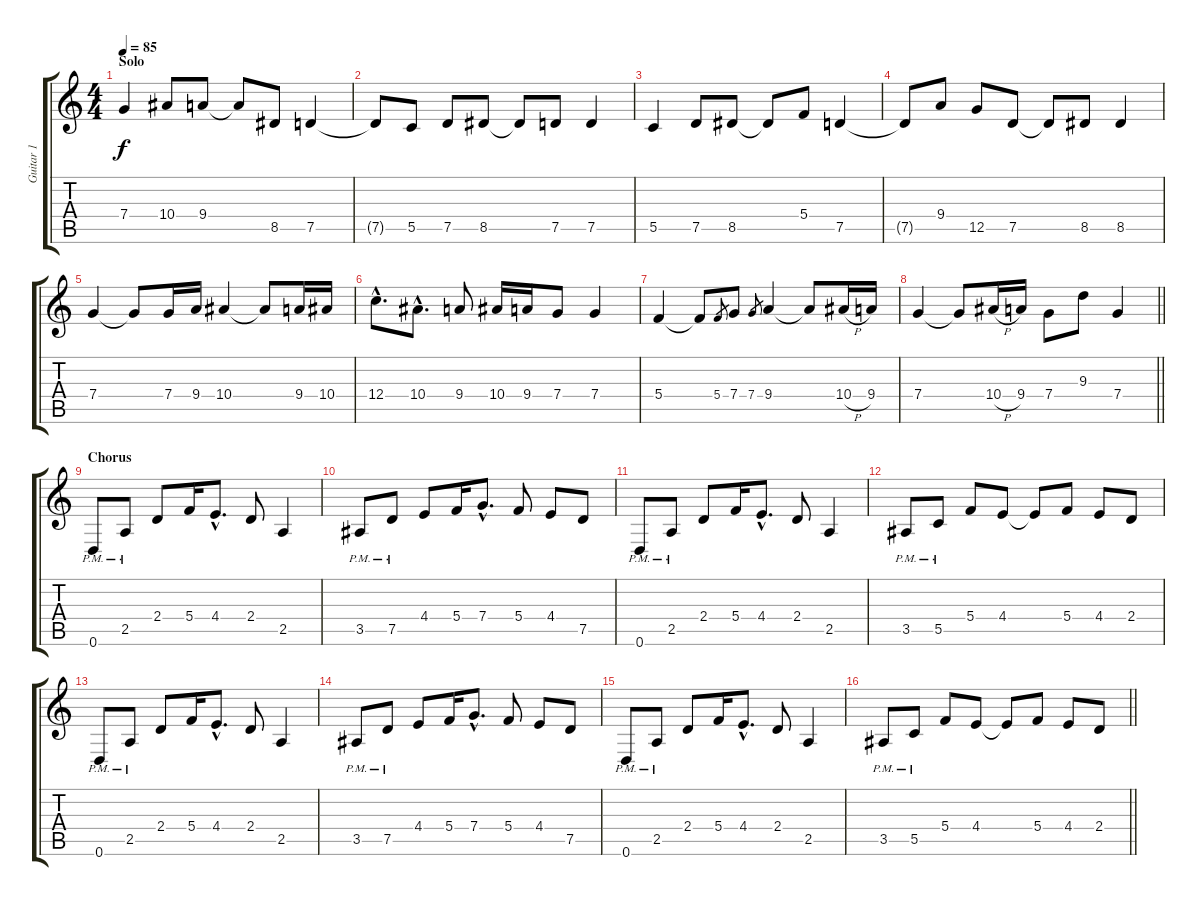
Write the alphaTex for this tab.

\track ("Guitar 1" "Guitar 1") {instrument acousticguitarnylon}
\staff {score tabs}
\tuning (D4 A3 F3 C3 G2 D2) {hide}
\ts (4 4)
\section ("" "Solo")
\tempo 85
\clef g2
\ks c
7.4.4{dy f} 10.4.8 9.4.8 9.4{t}.8 8.5.8 7.5.4 |
7.5{t}.8 5.5.8 7.5.8 8.5.8 8.5{t}.8 7.5.8 7.5.4 |
5.5.4 7.5.8 8.5.8 8.5{t}.8 5.4.8 7.5.4 |
7.5{t}.8 9.4.8 12.5.8 7.5.8 7.5{t}.8 8.5.8 8.5.4 |
7.4.4 7.4{t}.8 7.4.16 9.4.16 10.4.4 10.4{t}.8 9.4.16 10.4.16 |
12.4{hac}.8{d} 10.4{hac}.8{d} 9.4.8 10.4.16 9.4.16 7.4.8 7.4.4 |
5.4.4 5.4{t}.8 5.4.8{gr} 7.4.8 7.4.8{gr} 9.4.4 9.4{t}.8 10.4{h}.16 9.4.16 |
\barLineRight lightlight
7.4.4 7.4{t}.8 10.4{h}.16 9.4.16 7.4.8 9.3.8 7.4.4 |
\section ("" "Chorus")
0.6{pm}.8 2.5{pm}.8 2.4.8 5.4.16 4.4{hac}.8{d} 2.4.8 2.5.4 |
3.5{pm}.8 7.5{pm}.8 4.4.8 5.4.16 7.4{hac}.8{d} 5.4.8 4.4.8 7.5.8 |
0.6{pm}.8 2.5{pm}.8 2.4.8 5.4.16 4.4{hac}.8{d} 2.4.8 2.5.4 |
3.5{pm}.8 5.5{pm}.8 5.4.8 4.4.8 4.4{t}.8 5.4.8 4.4.8 2.4.8 |
0.6{pm}.8 2.5{pm}.8 2.4.8 5.4.16 4.4{hac}.8{d} 2.4.8 2.5.4 |
3.5{pm}.8 7.5{pm}.8 4.4.8 5.4.16 7.4{hac}.8{d} 5.4.8 4.4.8 7.5.8 |
0.6{pm}.8 2.5{pm}.8 2.4.8 5.4.16 4.4{hac}.8{d} 2.4.8 2.5.4 |
\barLineRight lightlight
3.5{pm}.8 5.5{pm}.8 5.4.8 4.4.8 4.4{t}.8 5.4.8 4.4.8 2.4.8
